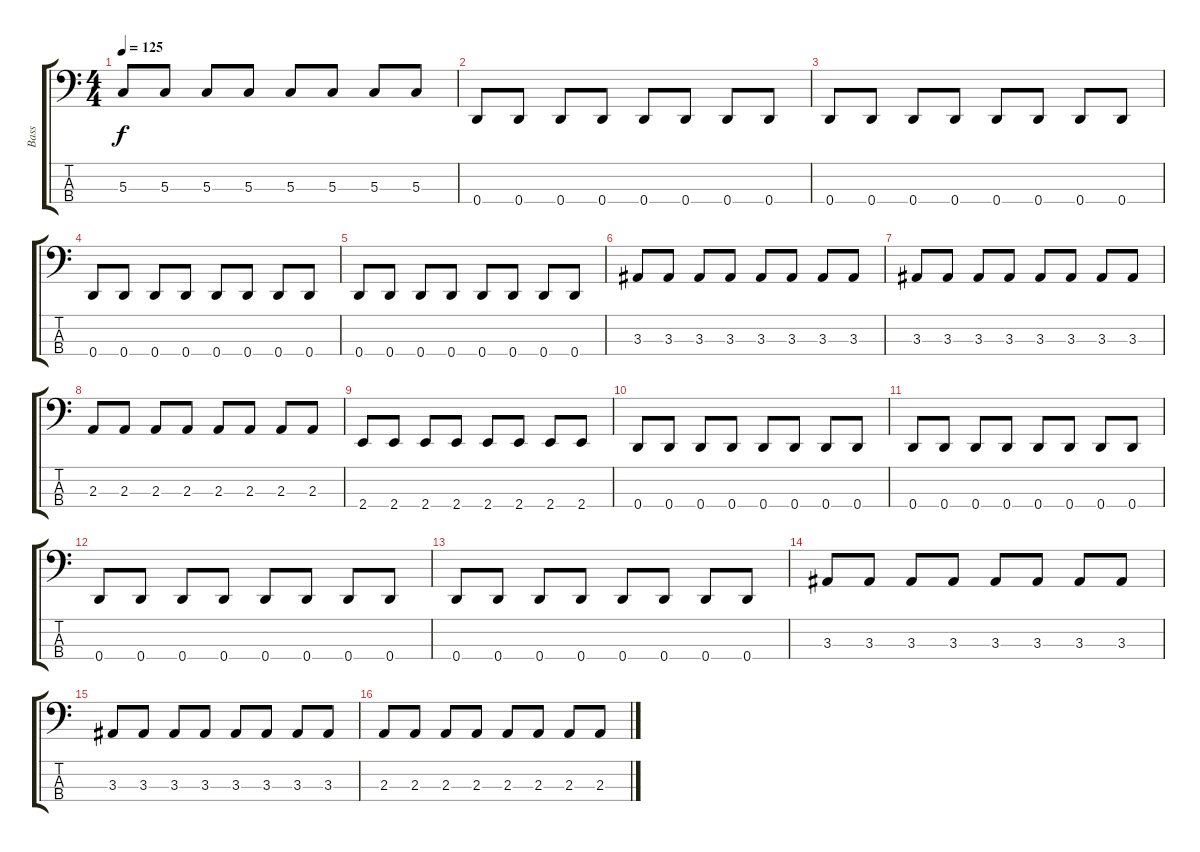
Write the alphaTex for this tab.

\track ("Bass" "Bass") {instrument electricbassfinger}
\staff {score tabs}
\tuning (F2 C2 G1 D1) {hide}
\ts (4 4)
\tempo 125
\clef f4
\ks c
5.3.8{dy f} 5.3.8 5.3.8 5.3.8 5.3.8 5.3.8 5.3.8 5.3.8 |
0.4.8 0.4.8 0.4.8 0.4.8 0.4.8 0.4.8 0.4.8 0.4.8 |
0.4.8 0.4.8 0.4.8 0.4.8 0.4.8 0.4.8 0.4.8 0.4.8 |
0.4.8 0.4.8 0.4.8 0.4.8 0.4.8 0.4.8 0.4.8 0.4.8 |
0.4.8 0.4.8 0.4.8 0.4.8 0.4.8 0.4.8 0.4.8 0.4.8 |
3.3.8 3.3.8 3.3.8 3.3.8 3.3.8 3.3.8 3.3.8 3.3.8 |
3.3.8 3.3.8 3.3.8 3.3.8 3.3.8 3.3.8 3.3.8 3.3.8 |
2.3.8 2.3.8 2.3.8 2.3.8 2.3.8 2.3.8 2.3.8 2.3.8 |
2.4.8 2.4.8 2.4.8 2.4.8 2.4.8 2.4.8 2.4.8 2.4.8 |
0.4.8 0.4.8 0.4.8 0.4.8 0.4.8 0.4.8 0.4.8 0.4.8 |
0.4.8 0.4.8 0.4.8 0.4.8 0.4.8 0.4.8 0.4.8 0.4.8 |
0.4.8 0.4.8 0.4.8 0.4.8 0.4.8 0.4.8 0.4.8 0.4.8 |
0.4.8 0.4.8 0.4.8 0.4.8 0.4.8 0.4.8 0.4.8 0.4.8 |
3.3.8 3.3.8 3.3.8 3.3.8 3.3.8 3.3.8 3.3.8 3.3.8 |
3.3.8 3.3.8 3.3.8 3.3.8 3.3.8 3.3.8 3.3.8 3.3.8 |
2.3.8 2.3.8 2.3.8 2.3.8 2.3.8 2.3.8 2.3.8 2.3.8
